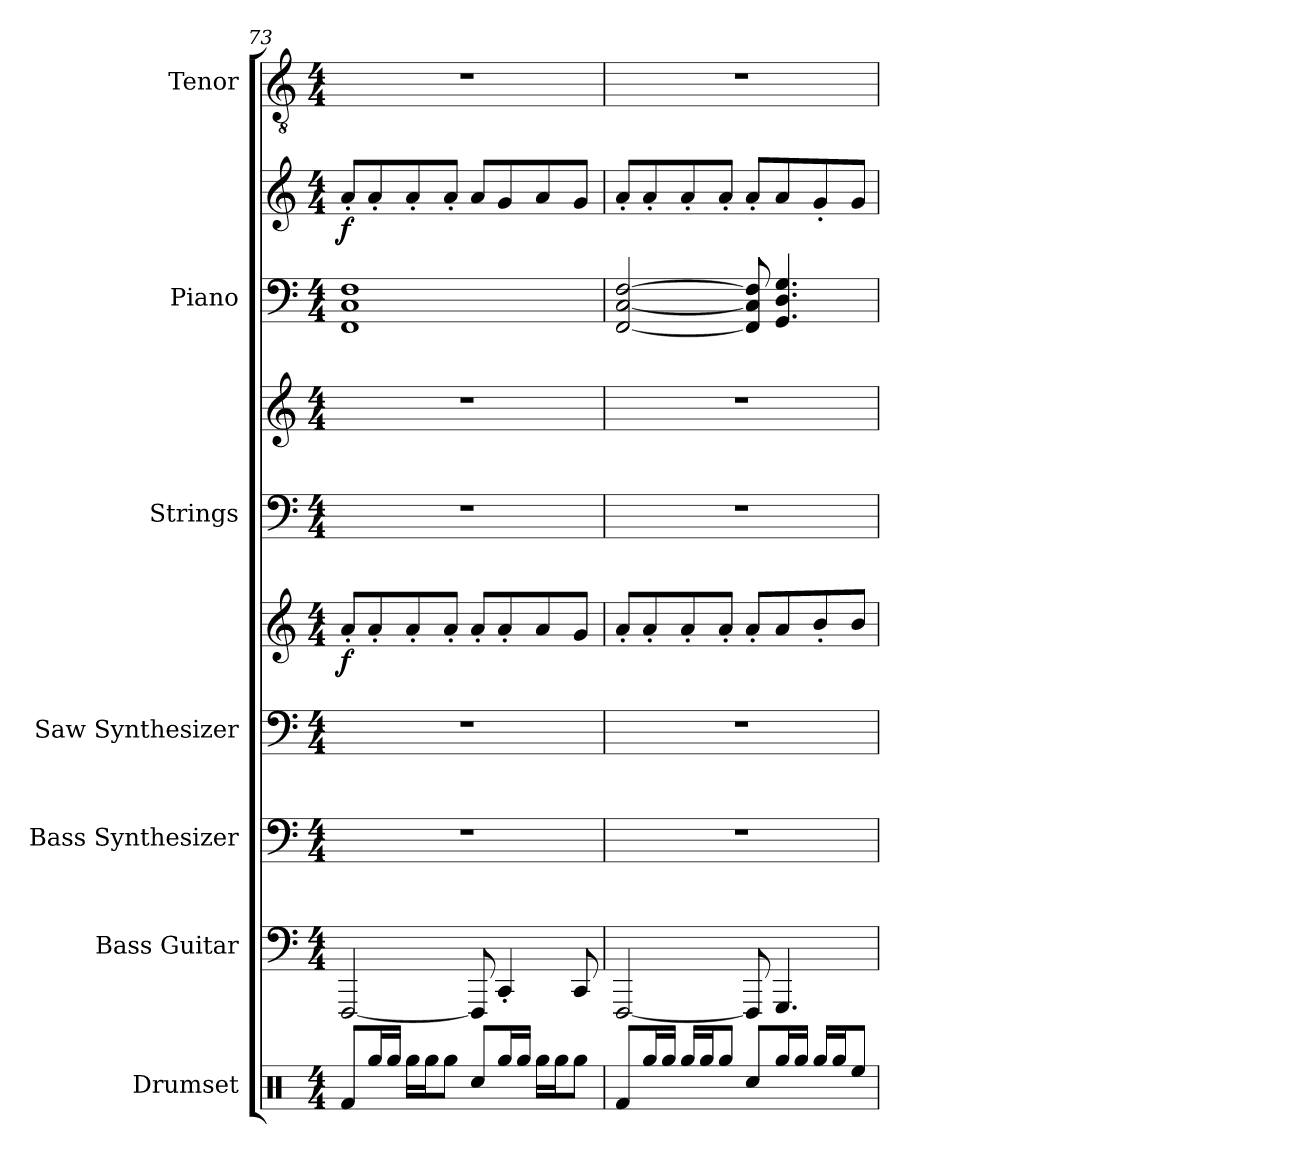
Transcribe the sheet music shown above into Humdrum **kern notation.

**kern	**kern	**kern	**kern	**kern	**dynam	**kern	**kern	**kern	**kern	**dynam	**kern
*part7	*part6	*part5	*part4	*part4	*part4	*part3	*part3	*part2	*part2	*part2	*part1
*staff10	*staff9	*staff8	*staff7	*staff6	*staff6/7	*staff5	*staff4	*staff3	*staff2	*staff2/3	*staff1
*I"Drumset	*I"Bass Guitar	*I"Bass Synthesizer	*I"Saw Synthesizer	*	*	*I"Strings	*	*I"Piano	*	*	*I"Tenor
*I'D. Set	*I'B. Guit.	*I'Synth.	*I'Synth.	*	*	*I'St.	*	*I'Pno.	*	*	*I'T.
!!LO:PB:g=z
*clefX	*	*clefF4	*clefF4	*clefG2	*	*clefF4	*clefG2	*clefF4	*clefG2	*	*clefGv2
*	*ITrd7c12	*	*	*	*	*	*	*	*	*	*
*k[]	*k[]	*k[]	*k[]	*k[]	*	*k[]	*k[]	*k[]	*k[]	*	*k[]
*M4/4	*M4/4	*M4/4	*M4/4	*M4/4	*	*M4/4	*M4/4	*M4/4	*M4/4	*	*M4/4
=73	=73	=73	=73	=73	=73	=73	=73	=73	=73	=73	=73
!	!	!	!	!	!LO:DY:b	!	!	!	!	!LO:DY:b	!
8Rf/L	[2FFFF/	1r	1r	8a'/L	f	1r	1r	1FF 1C 1F	8a'/L	f	1r
16Rgg/L	.	.	.	8a'/	.	.	.	.	8a'/	.	.
16Rgg/JJ	.	.	.	.	.	.	.	.	.	.	.
16Rgg\LL	.	.	.	8a'/	.	.	.	.	8a'/	.	.
16Rgg\J	.	.	.	.	.	.	.	.	.	.	.
8Rgg\J	.	.	.	8a'/J	.	.	.	.	8a'/J	.	.
8Rcc/L	8FFFF/]	.	.	8a'/L	.	.	.	.	8a/L	.	.
16Rgg/L	4CCC'/	.	.	8a'/	.	.	.	.	8g/	.	.
16Rgg/JJ	.	.	.	.	.	.	.	.	.	.	.
16Rgg\LL	.	.	.	8a/	.	.	.	.	8a/	.	.
16Rgg\J	.	.	.	.	.	.	.	.	.	.	.
8Rgg\J	8CCC/	.	.	8g/J	.	.	.	.	8g/J	.	.
=74	=74	=74	=74	=74	=74	=74	=74	=74	=74	=74	=74
8Rf/L	[2FFFF/	1r	1r	8a'/L	.	1r	1r	[2FF/ [2C/ [2F/	8a'/L	.	1r
16Rgg/L	.	.	.	8a'/	.	.	.	.	8a'/	.	.
16Rgg/JJ	.	.	.	.	.	.	.	.	.	.	.
16Rgg/LL	.	.	.	8a'/	.	.	.	.	8a'/	.	.
16Rgg/J	.	.	.	.	.	.	.	.	.	.	.
8Rgg/J	.	.	.	8a'/J	.	.	.	.	8a'/J	.	.
8Rcc/L	8FFFF/]	.	.	8a'/L	.	.	.	8FF/] 8C/] 8F/]	8a'/L	.	.
16Rgg/L	4.GGGG/	.	.	8a/	.	.	.	4.GG/ 4.D/ 4.G/	8a/	.	.
16Rgg/JJ	.	.	.	.	.	.	.	.	.	.	.
16Rgg/LL	.	.	.	8b'/	.	.	.	.	8g'/	.	.
16Rgg/J	.	.	.	.	.	.	.	.	.	.	.
8Ree/J	.	.	.	8b/J	.	.	.	.	8g/J	.	.
=	=	=	=	=	=	=	=	=	=	=	=
*-	*-	*-	*-	*-	*-	*-	*-	*-	*-	*-	*-
